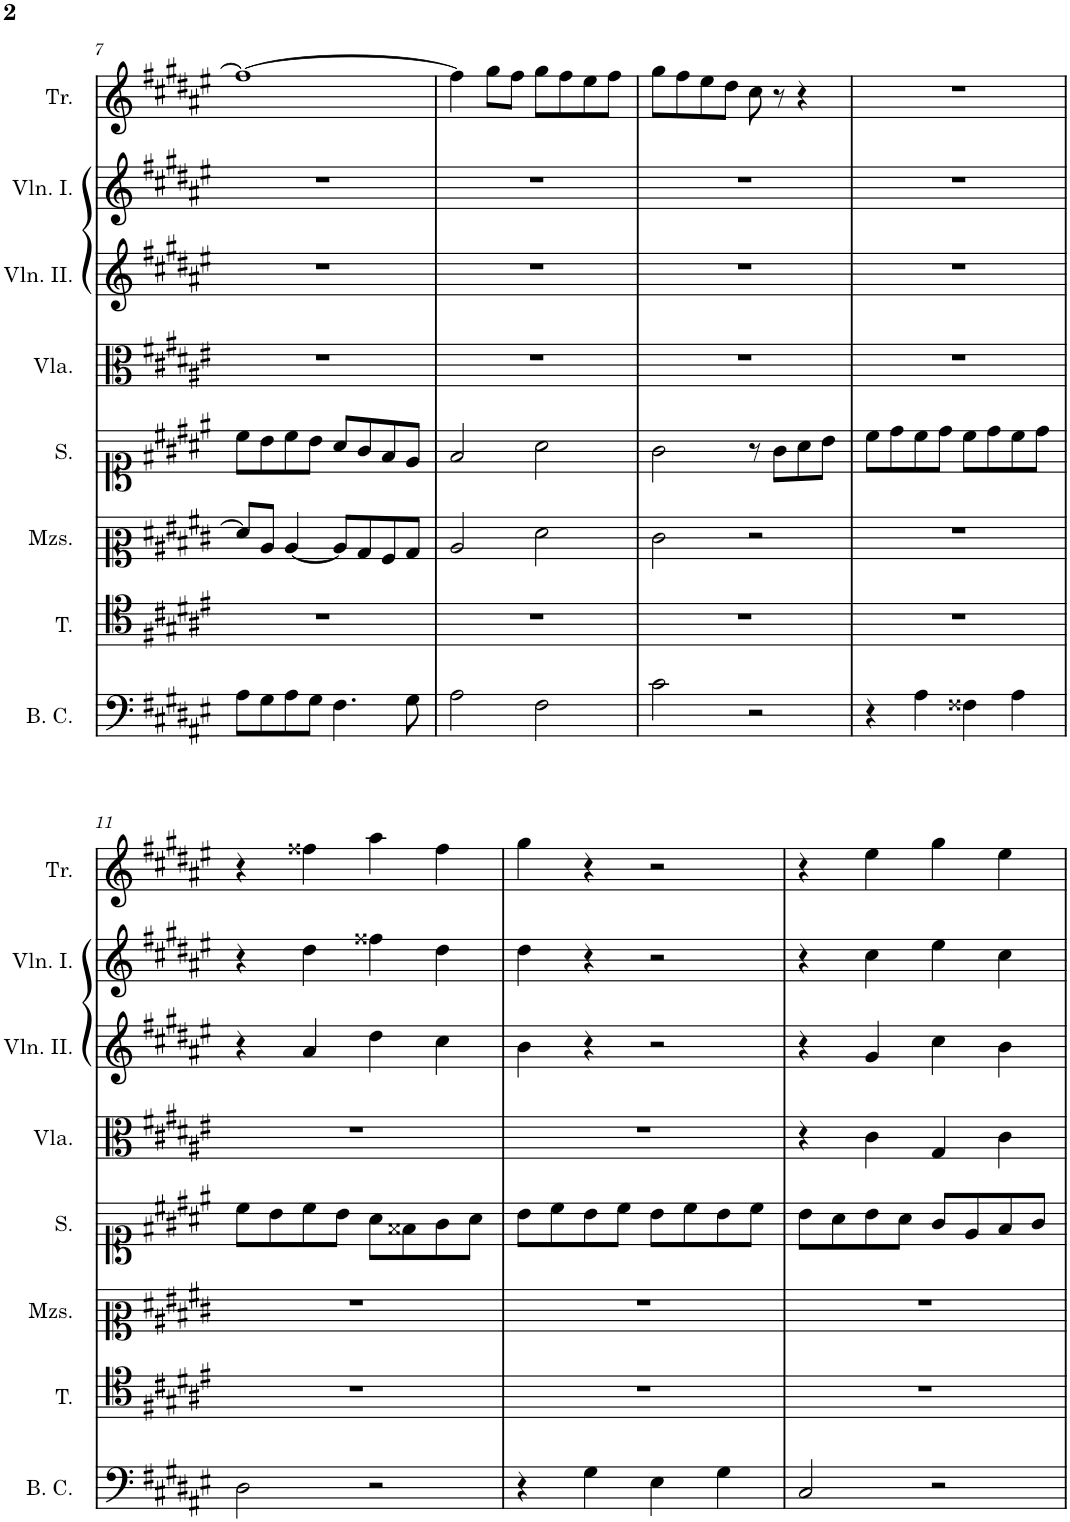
**kern	**kern	**kern	**kern	**kern	**kern	**kern	**kern
*part8	*part7	*part6	*part5	*part4	*part3	*part2	*part1
*staff8	*staff7	*staff6	*staff5	*staff4	*staff3	*staff2	*staff1
*I"Basso Continuo.	*I"Tenor.	*I"Mezzo-soprano.	*I"Soprano.	*I"Viola.	*I"Violino II.	*I"Violino I.	*I"Tromba.
*I'B. C.	*I'T.	*I'Mzs.	*I'S.	*I'Vla.	*I'Vln. II.	*I'Vln. I.	*I'Tr.
!!LO:PB:g=z
*clefF4	*clefC4	*clefC2	*clefC1	*clefC3	*clefG2	*clefG2	*clefG2
*k[f#c#g#d#a#e#]	*k[f#c#g#d#a#e#]	*k[f#c#g#d#a#e#]	*k[f#c#g#d#a#e#]	*k[f#c#g#d#a#e#]	*k[f#c#g#d#a#e#]	*k[f#c#g#d#a#e#]	*k[f#c#g#d#a#e#]
*M2/2	*M2/2	*M2/2	*M2/2	*M2/2	*M2/2	*M2/2	*M2/2
=7	=7	=7	=7	=7	=7	=7	=7
8A#\L	1r	8f#/L]	8cc#\L	1r	1r	1r	1ff#_
8G#\	.	8c#/J	8b\	.	.	.	.
8A#\	.	[4c#/	8cc#\	.	.	.	.
8G#\J	.	.	8b\J	.	.	.	.
4.F#\	.	8c#/L]	8a#/L	.	.	.	.
.	.	8B/	8g#/	.	.	.	.
.	.	8A#/	8f#/	.	.	.	.
8G#\	.	8B/J	8e#/J	.	.	.	.
=8	=8	=8	=8	=8	=8	=8	=8
2A#\	1r	2c#/	2f#/	1r	1r	1r	4ff#\]
.	.	.	.	.	.	.	8gg#\L
.	.	.	.	.	.	.	8ff#\J
2F#\	.	2f#\	2a#\	.	.	.	8gg#\L
.	.	.	.	.	.	.	8ff#\
.	.	.	.	.	.	.	8ee#\
.	.	.	.	.	.	.	8ff#\J
=9	=9	=9	=9	=9	=9	=9	=9
2c#\	1r	2e#\	2g#\	1r	1r	1r	8gg#\L
.	.	.	.	.	.	.	8ff#\
.	.	.	.	.	.	.	8ee#\
.	.	.	.	.	.	.	8dd#\J
2r	.	2r	8r	.	.	.	8cc#\
.	.	.	8g#\L	.	.	.	8r
.	.	.	8a#\	.	.	.	4r
.	.	.	8b\J	.	.	.	.
=10	=10	=10	=10	=10	=10	=10	=10
4r	1r	1r	8cc#\L	1r	1r	1r	1r
.	.	.	8dd#\	.	.	.	.
4A#\	.	.	8cc#\	.	.	.	.
.	.	.	8dd#\J	.	.	.	.
4F##X\	.	.	8cc#\L	.	.	.	.
.	.	.	8dd#\	.	.	.	.
4A#\	.	.	8cc#\	.	.	.	.
.	.	.	8dd#\J	.	.	.	.
!!LO:LB:g=z
=11	=11	=11	=11	=11	=11	=11	=11
2D#\	1r	1r	8cc#\L	1r	4r	4r	4r
.	.	.	8b\	.	.	.	.
.	.	.	8cc#\	.	4a#/	4dd#\	4ff##X\
.	.	.	8b\J	.	.	.	.
2r	.	.	8a#\L	.	4dd#\	4ff##X\	4aa#\
.	.	.	8f##X\	.	.	.	.
.	.	.	8g#\	.	4cc#\	4dd#\	4ff##\
.	.	.	8a#\J	.	.	.	.
=12	=12	=12	=12	=12	=12	=12	=12
4r	1r	1r	8b\L	1r	4b\	4dd#\	4gg#\
.	.	.	8cc#\	.	.	.	.
4G#\	.	.	8b\	.	4r	4r	4r
.	.	.	8cc#\J	.	.	.	.
4E#\	.	.	8b\L	.	2r	2r	2r
.	.	.	8cc#\	.	.	.	.
4G#\	.	.	8b\	.	.	.	.
.	.	.	8cc#\J	.	.	.	.
=13	=13	=13	=13	=13	=13	=13	=13
2C#/	1r	1r	8b\L	4r	4r	4r	4r
.	.	.	8a#\	.	.	.	.
.	.	.	8b\	4c#\	4g#/	4cc#\	4ee#\
.	.	.	8a#\J	.	.	.	.
2r	.	.	8g#/L	4G#/	4cc#\	4ee#\	4gg#\
.	.	.	8e#/	.	.	.	.
.	.	.	8f#/	4c#\	4b\	4cc#\	4ee#\
.	.	.	8g#/J	.	.	.	.
=	=	=	=	=	=	=	=
*-	*-	*-	*-	*-	*-	*-	*-
